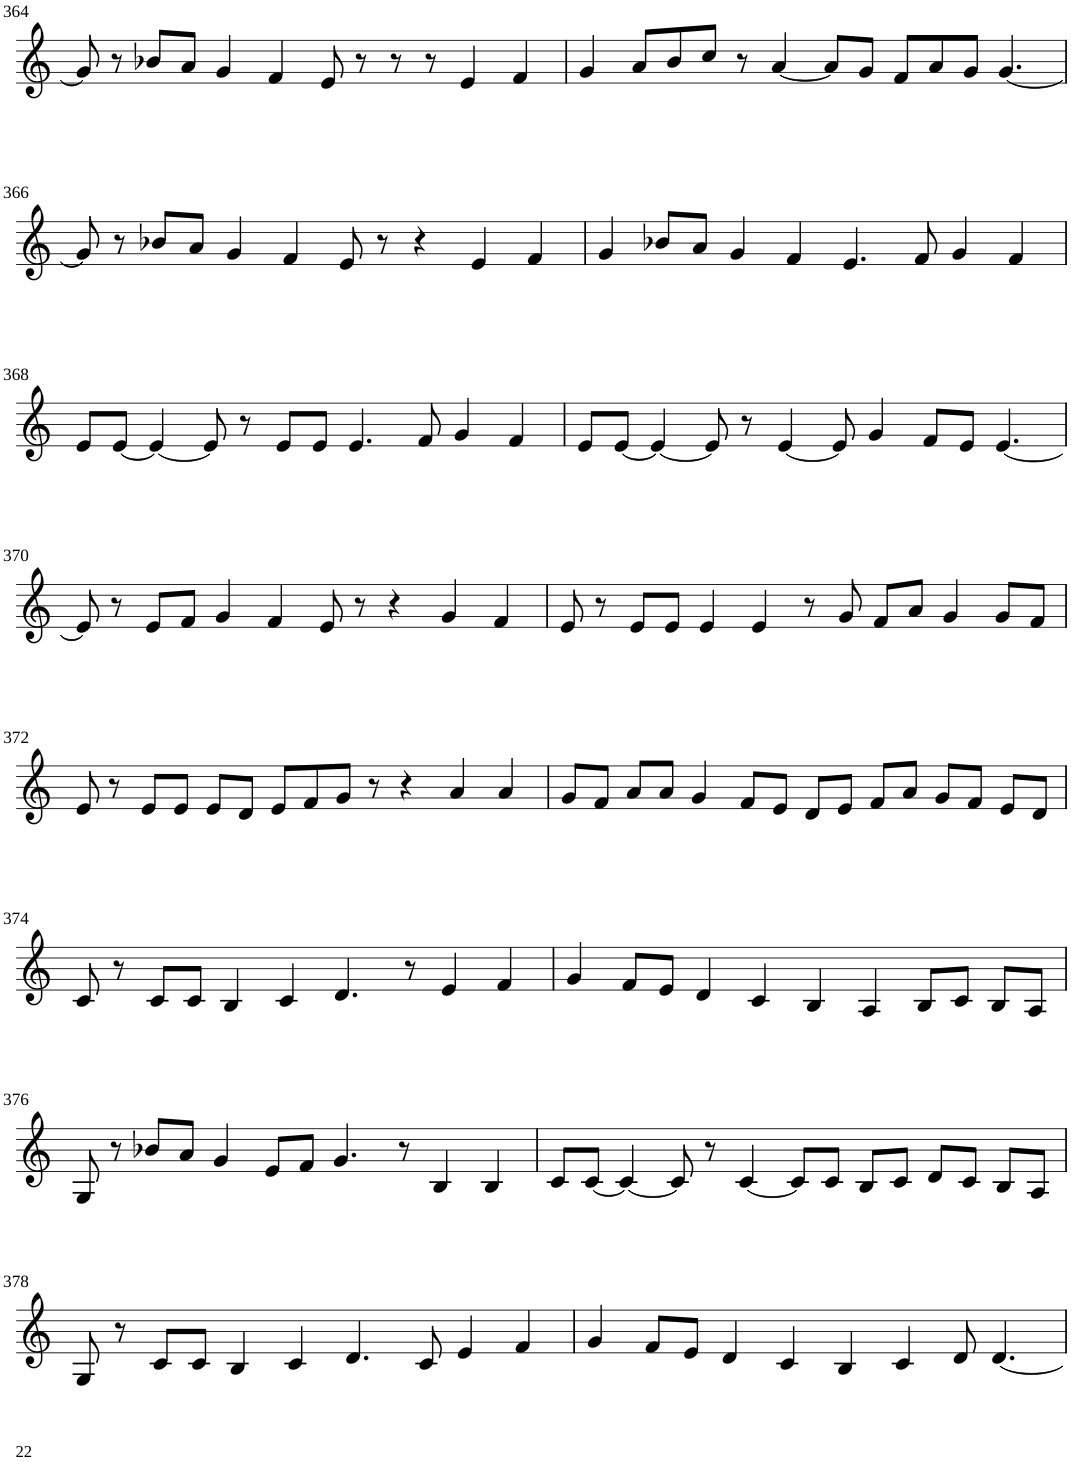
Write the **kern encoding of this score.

**kern
*part1
*staff1
*I"Violin
!!LO:PB:g=z
*clefG2
*k[]
*M8/4
=364
8g/]
8r
8b-X/L
8a/J
4g/
4f/
8e/
8r
8r
8r
4e/
4f/
=365
4g/
8a/L
8b/
8cc/J
8r
[4a/
8a/L]
8g/J
8f/L
8a/
8g/J
[4.g/
!!LO:LB:g=z
=366
8g/]
8r
8b-X/L
8a/J
4g/
4f/
8e/
8r
4r
4e/
4f/
=367
4g/
8b-X/L
8a/J
4g/
4f/
4.e/
8f/
4g/
4f/
!!LO:LB:g=z
=368
8e/L
[8e/J
4e/_
8e/]
8r
8e/L
8e/J
4.e/
8f/
4g/
4f/
=369
8e/L
[8e/J
4e/_
8e/]
8r
[4e/
8e/]
4g/
8f/L
8e/J
[4.e/
!!LO:LB:g=z
=370
8e/]
8r
8e/L
8f/J
4g/
4f/
8e/
8r
4r
4g/
4f/
=371
8e/
8r
8e/L
8e/J
4e/
4e/
8r
8g/
8f/L
8a/J
4g/
8g/L
8f/J
!!LO:LB:g=z
=372
8e/
8r
8e/L
8e/J
8e/L
8d/J
8e/L
8f/
8g/J
8r
4r
4a/
4a/
=373
8g/L
8f/J
8a/L
8a/J
4g/
8f/L
8e/J
8d/L
8e/J
8f/L
8a/J
8g/L
8f/J
8e/L
8d/J
!!LO:LB:g=z
=374
8c/
8r
8c/L
8c/J
4B/
4c/
4.d/
8r
4e/
4f/
=375
4g/
8f/L
8e/J
4d/
4c/
4B/
4A/
8B/L
8c/J
8B/L
8A/J
!!LO:LB:g=z
=376
8G/
8r
8b-X/L
8a/J
4g/
8e/L
8f/J
4.g/
8r
4B/
4B/
=377
8c/L
[8c/J
4c/_
8c/]
8r
[4c/
8c/L]
8c/J
8B/L
8c/J
8d/L
8c/J
8B/L
8A/J
!!LO:LB:g=z
=378
8G/
8r
8c/L
8c/J
4B/
4c/
4.d/
8c/
4e/
4f/
=379
4g/
8f/L
8e/J
4d/
4c/
4B/
4c/
8d/
[4.d/
=
*-
